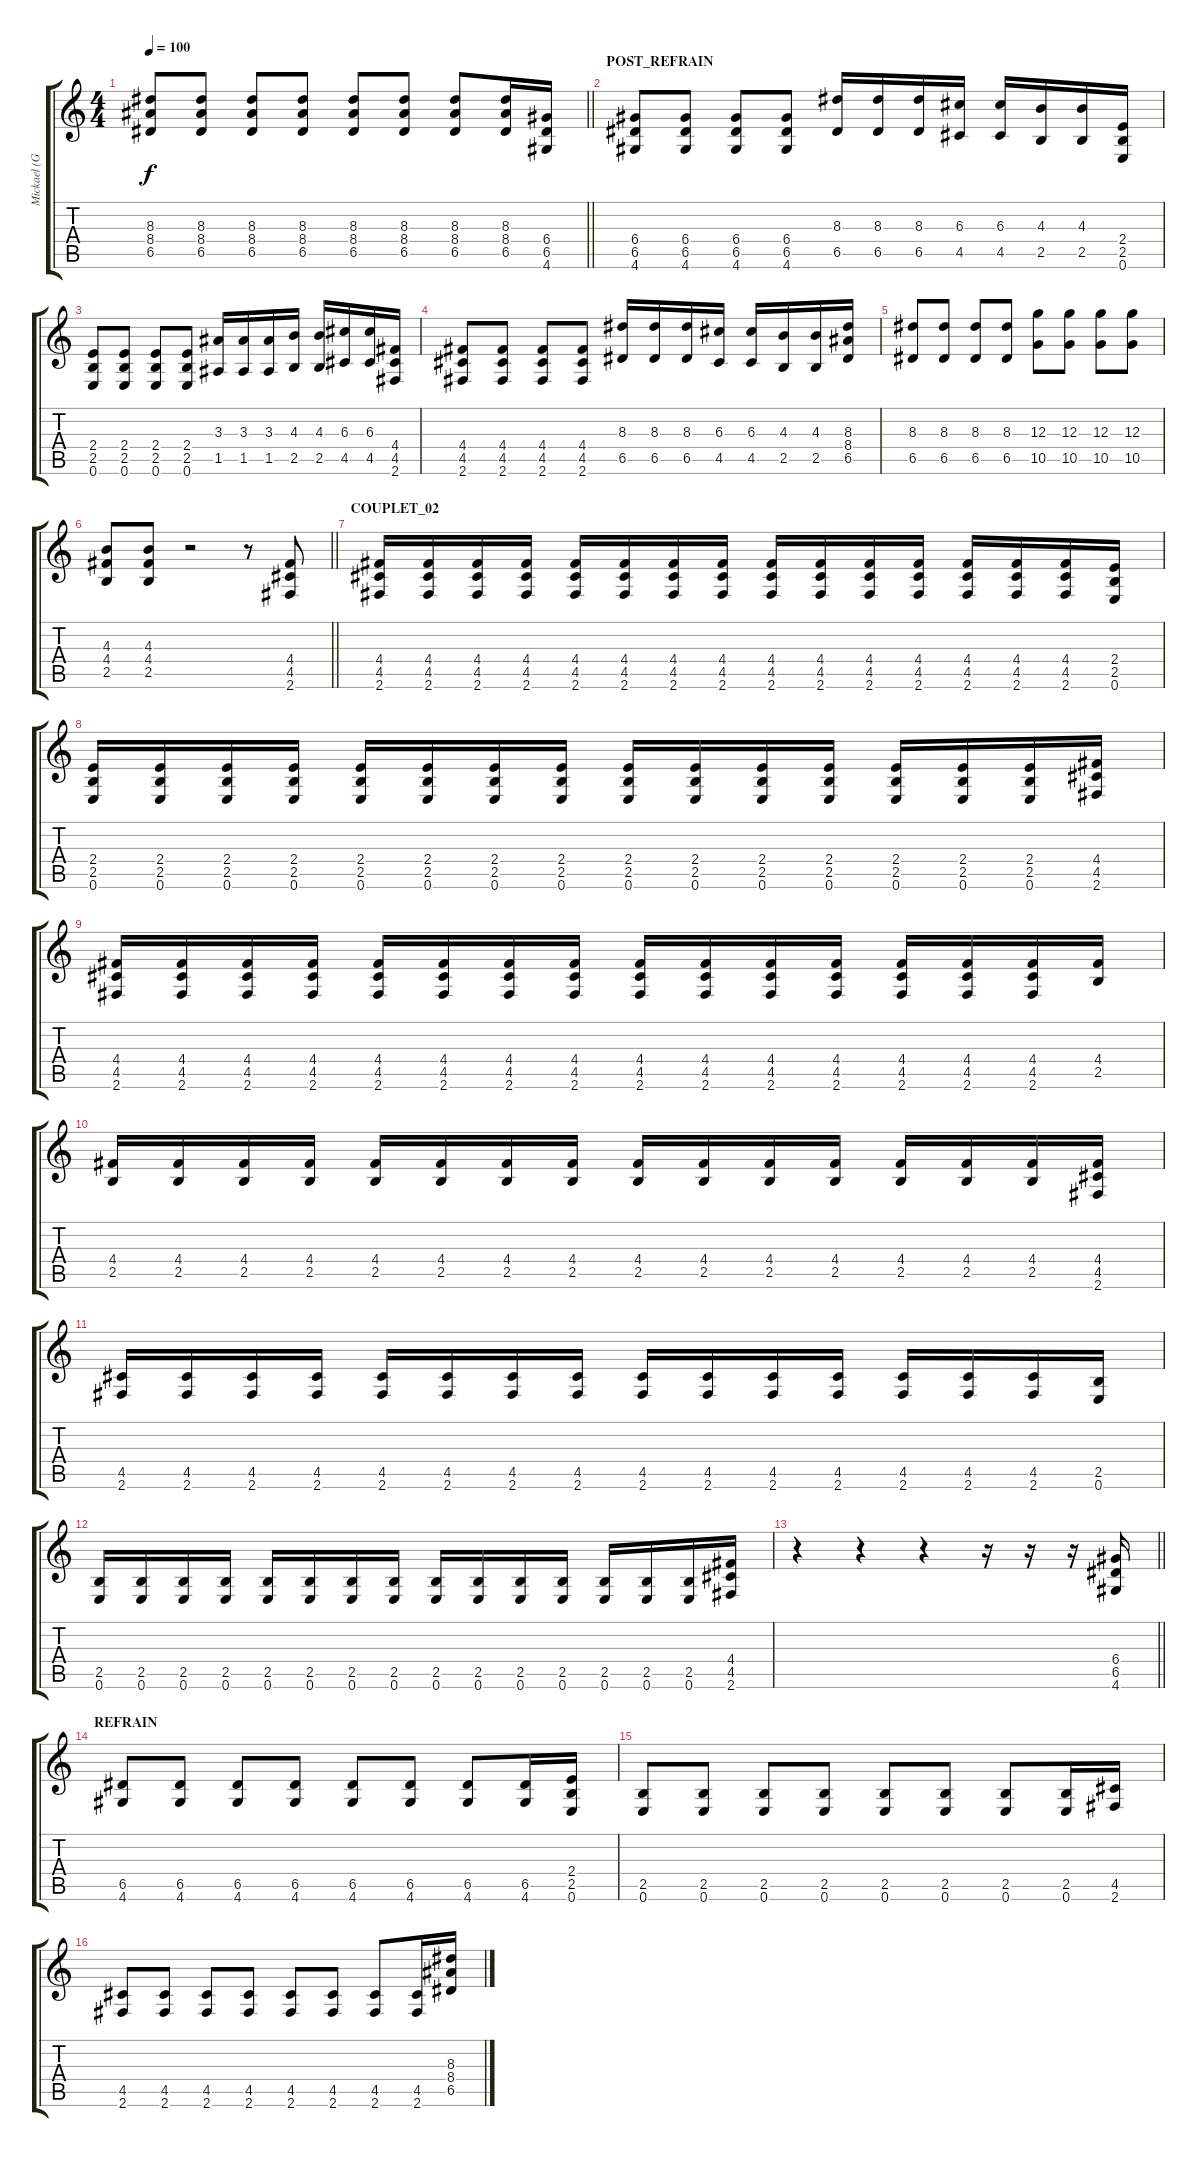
\track ("Mickael (Guitare_01)" "Mickael (G") {instrument distortionguitar}
\staff {score tabs}
\tuning (E4 B3 G3 D3 A2 E2) {hide}
\ts (4 4)
\tempo 100
\clef g2
\barLineRight lightlight
\ks c
(8.3 8.4 6.5).8{dy f} (8.3 8.4 6.5).8 (8.3 8.4 6.5).8 (8.3 8.4 6.5).8 (8.3 8.4 6.5).8 (8.3 8.4 6.5).8 (8.3 8.4 6.5).8 (8.3 8.4 6.5).16 (6.4 6.5 4.6).16 |
\section ("" "POST_REFRAIN")
(6.4 6.5 4.6).8 (6.4 6.5 4.6).8 (6.4 6.5 4.6).8 (6.4 6.5 4.6).8 (8.3 6.5).16 (8.3 6.5).16 (8.3 6.5).16 (6.3 4.5).16 (6.3 4.5).16 (4.3 2.5).16 (4.3 2.5).16 (2.4 2.5 0.6).16 |
(2.4 2.5 0.6).8 (2.4 2.5 0.6).8 (2.4 2.5 0.6).8 (2.4 2.5 0.6).8 (3.3 1.5).16 (3.3 1.5).16 (3.3 1.5).16 (4.3 2.5).16 (4.3 2.5).16 (6.3 4.5).16 (6.3 4.5).16 (4.4 4.5 2.6).16 |
(4.4 4.5 2.6).8 (4.4 4.5 2.6).8 (4.4 4.5 2.6).8 (4.4 4.5 2.6).8 (8.3 6.5).16 (8.3 6.5).16 (8.3 6.5).16 (6.3 4.5).16 (6.3 4.5).16 (4.3 2.5).16 (4.3 2.5).16 (8.3 8.4 6.5).16 |
(8.3 6.5).8 (8.3 6.5).8 (8.3 6.5).8 (8.3 6.5).8 (12.3 10.5).8 (12.3 10.5).8 (12.3 10.5).8 (12.3 10.5).8 |
\barLineRight lightlight
(4.3 4.4 2.5).8 (4.3 4.4 2.5).8 r.2 r.8 (4.4 4.5 2.6).8 |
\section ("" "COUPLET_02")
(4.4 4.5 2.6).16 (4.4 4.5 2.6).16 (4.4 4.5 2.6).16 (4.4 4.5 2.6).16 (4.4 4.5 2.6).16 (4.4 4.5 2.6).16 (4.4 4.5 2.6).16 (4.4 4.5 2.6).16 (4.4 4.5 2.6).16 (4.4 4.5 2.6).16 (4.4 4.5 2.6).16 (4.4 4.5 2.6).16 (4.4 4.5 2.6).16 (4.4 4.5 2.6).16 (4.4 4.5 2.6).16 (2.4 2.5 0.6).16 |
(2.4 2.5 0.6).16 (2.4 2.5 0.6).16 (2.4 2.5 0.6).16 (2.4 2.5 0.6).16 (2.4 2.5 0.6).16 (2.4 2.5 0.6).16 (2.4 2.5 0.6).16 (2.4 2.5 0.6).16 (2.4 2.5 0.6).16 (2.4 2.5 0.6).16 (2.4 2.5 0.6).16 (2.4 2.5 0.6).16 (2.4 2.5 0.6).16 (2.4 2.5 0.6).16 (2.4 2.5 0.6).16 (4.4 4.5 2.6).16 |
(4.4 4.5 2.6).16 (4.4 4.5 2.6).16 (4.4 4.5 2.6).16 (4.4 4.5 2.6).16 (4.4 4.5 2.6).16 (4.4 4.5 2.6).16 (4.4 4.5 2.6).16 (4.4 4.5 2.6).16 (4.4 4.5 2.6).16 (4.4 4.5 2.6).16 (4.4 4.5 2.6).16 (4.4 4.5 2.6).16 (4.4 4.5 2.6).16 (4.4 4.5 2.6).16 (4.4 4.5 2.6).16 (4.4 2.5).16 |
(4.4 2.5).16 (4.4 2.5).16 (4.4 2.5).16 (4.4 2.5).16 (4.4 2.5).16 (4.4 2.5).16 (4.4 2.5).16 (4.4 2.5).16 (4.4 2.5).16 (4.4 2.5).16 (4.4 2.5).16 (4.4 2.5).16 (4.4 2.5).16 (4.4 2.5).16 (4.4 2.5).16 (4.4 4.5 2.6).16 |
(4.5 2.6).16 (4.5 2.6).16 (4.5 2.6).16 (4.5 2.6).16 (4.5 2.6).16 (4.5 2.6).16 (4.5 2.6).16 (4.5 2.6).16 (4.5 2.6).16 (4.5 2.6).16 (4.5 2.6).16 (4.5 2.6).16 (4.5 2.6).16 (4.5 2.6).16 (4.5 2.6).16 (2.5 0.6).16 |
(2.5 0.6).16 (2.5 0.6).16 (2.5 0.6).16 (2.5 0.6).16 (2.5 0.6).16 (2.5 0.6).16 (2.5 0.6).16 (2.5 0.6).16 (2.5 0.6).16 (2.5 0.6).16 (2.5 0.6).16 (2.5 0.6).16 (2.5 0.6).16 (2.5 0.6).16 (2.5 0.6).16 (4.4 4.5 2.6).16 |
\barLineRight lightlight
r.4 r.4 r.4 r.16 r.16 r.16 (6.4 6.5 4.6).16 |
\section ("" "REFRAIN")
(6.5 4.6).8 (6.5 4.6).8 (6.5 4.6).8 (6.5 4.6).8 (6.5 4.6).8 (6.5 4.6).8 (6.5 4.6).8 (6.5 4.6).16 (2.4 2.5 0.6).16 |
(2.5 0.6).8 (2.5 0.6).8 (2.5 0.6).8 (2.5 0.6).8 (2.5 0.6).8 (2.5 0.6).8 (2.5 0.6).8 (2.5 0.6).16 (4.5 2.6).16 |
(4.5 2.6).8 (4.5 2.6).8 (4.5 2.6).8 (4.5 2.6).8 (4.5 2.6).8 (4.5 2.6).8 (4.5 2.6).8 (4.5 2.6).16 (8.3 8.4 6.5).16
